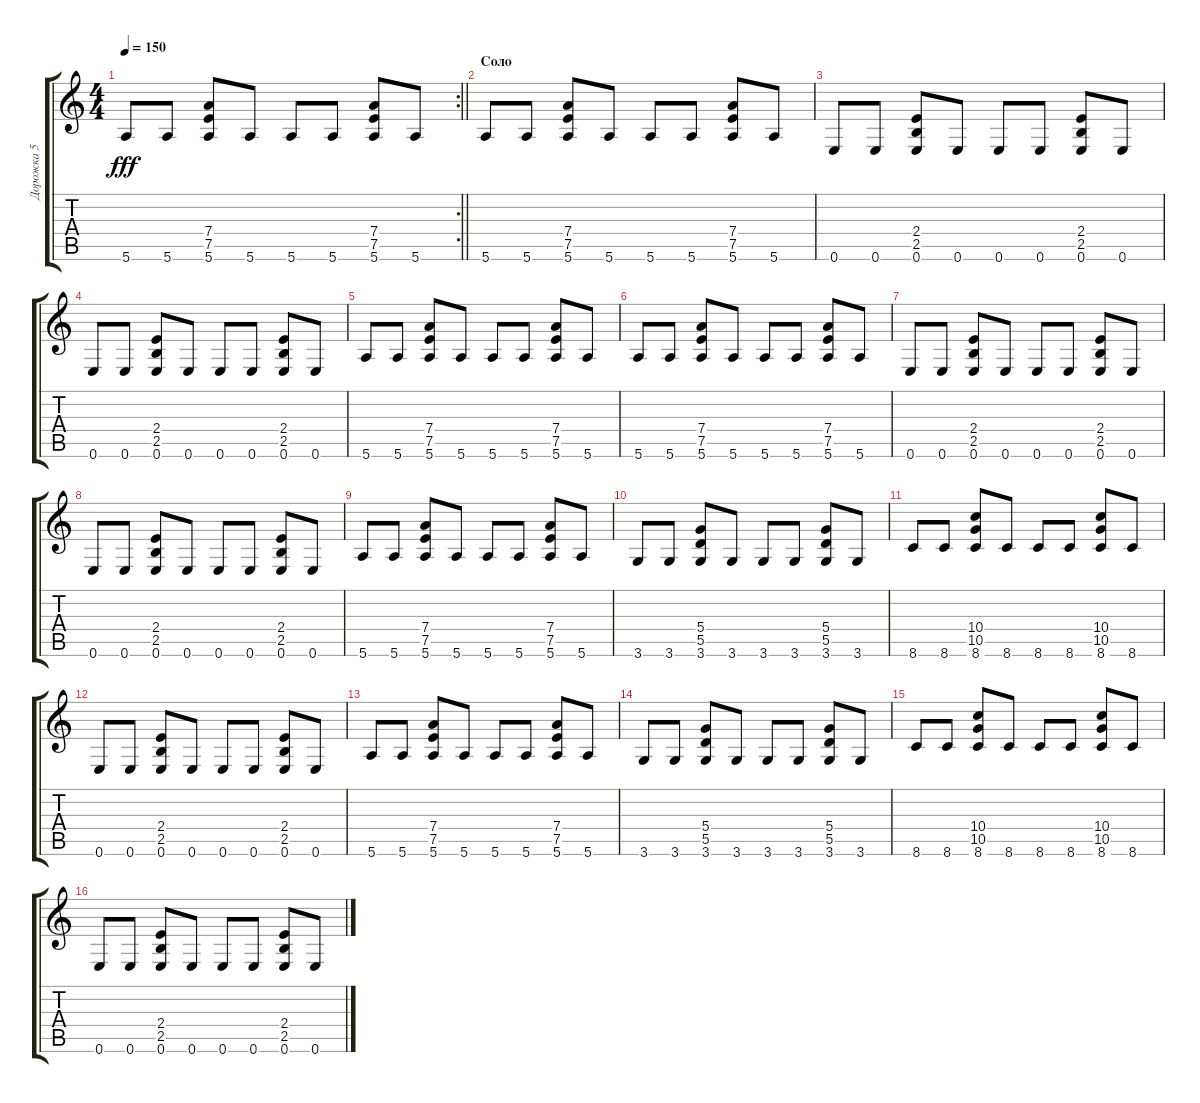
\track ("Дорожка 5" "Дорожка 5") {instrument overdrivenguitar}
\staff {score tabs}
\tuning (E4 B3 G3 D3 A2 E2) {hide}
\rc 2
\ts (4 4)
\tempo 150
\clef g2
\barLineRight lightlight
\ks c
5.6.8{dy fff} 5.6.8 (7.4 7.5 5.6).8 5.6.8 5.6.8 5.6.8 (7.4 7.5 5.6).8 5.6.8 |
\section ("" "Соло")
5.6.8 5.6.8 (7.4 7.5 5.6).8 5.6.8 5.6.8 5.6.8 (7.4 7.5 5.6).8 5.6.8 |
0.6.8 0.6.8 (2.4 2.5 0.6).8 0.6.8 0.6.8 0.6.8 (2.4 2.5 0.6).8 0.6.8 |
0.6.8 0.6.8 (2.4 2.5 0.6).8 0.6.8 0.6.8 0.6.8 (2.4 2.5 0.6).8 0.6.8 |
5.6.8 5.6.8 (7.4 7.5 5.6).8 5.6.8 5.6.8 5.6.8 (7.4 7.5 5.6).8 5.6.8 |
5.6.8 5.6.8 (7.4 7.5 5.6).8 5.6.8 5.6.8 5.6.8 (7.4 7.5 5.6).8 5.6.8 |
0.6.8 0.6.8 (2.4 2.5 0.6).8 0.6.8 0.6.8 0.6.8 (2.4 2.5 0.6).8 0.6.8 |
0.6.8 0.6.8 (2.4 2.5 0.6).8 0.6.8 0.6.8 0.6.8 (2.4 2.5 0.6).8 0.6.8 |
5.6.8 5.6.8 (7.4 7.5 5.6).8 5.6.8 5.6.8 5.6.8 (7.4 7.5 5.6).8 5.6.8 |
3.6.8 3.6.8 (5.4 5.5 3.6).8 3.6.8 3.6.8 3.6.8 (5.4 5.5 3.6).8 3.6.8 |
8.6.8 8.6.8 (10.4 10.5 8.6).8 8.6.8 8.6.8 8.6.8 (10.4 10.5 8.6).8 8.6.8 |
0.6.8 0.6.8 (2.4 2.5 0.6).8 0.6.8 0.6.8 0.6.8 (2.4 2.5 0.6).8 0.6.8 |
5.6.8 5.6.8 (7.4 7.5 5.6).8 5.6.8 5.6.8 5.6.8 (7.4 7.5 5.6).8 5.6.8 |
3.6.8 3.6.8 (5.4 5.5 3.6).8 3.6.8 3.6.8 3.6.8 (5.4 5.5 3.6).8 3.6.8 |
8.6.8 8.6.8 (10.4 10.5 8.6).8 8.6.8 8.6.8 8.6.8 (10.4 10.5 8.6).8 8.6.8 |
0.6.8 0.6.8 (2.4 2.5 0.6).8 0.6.8 0.6.8 0.6.8 (2.4 2.5 0.6).8 0.6.8
